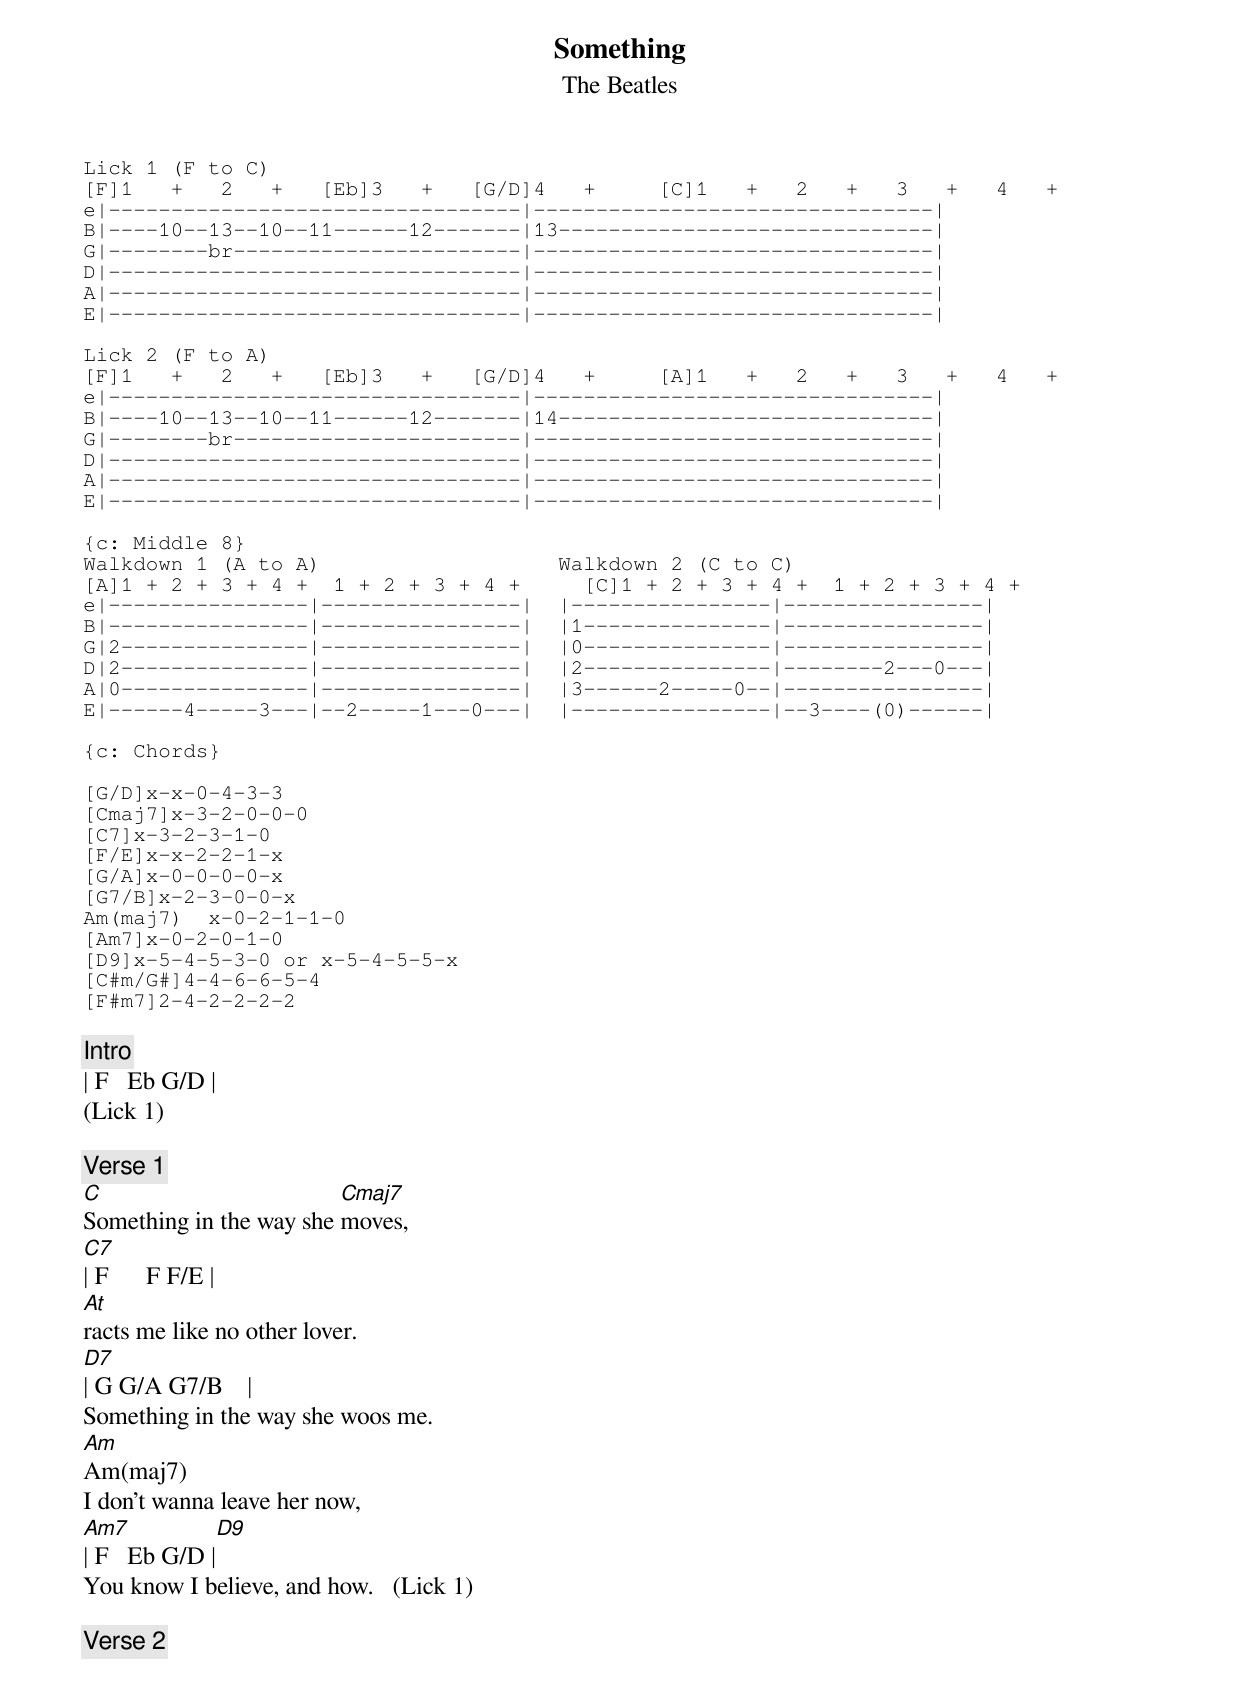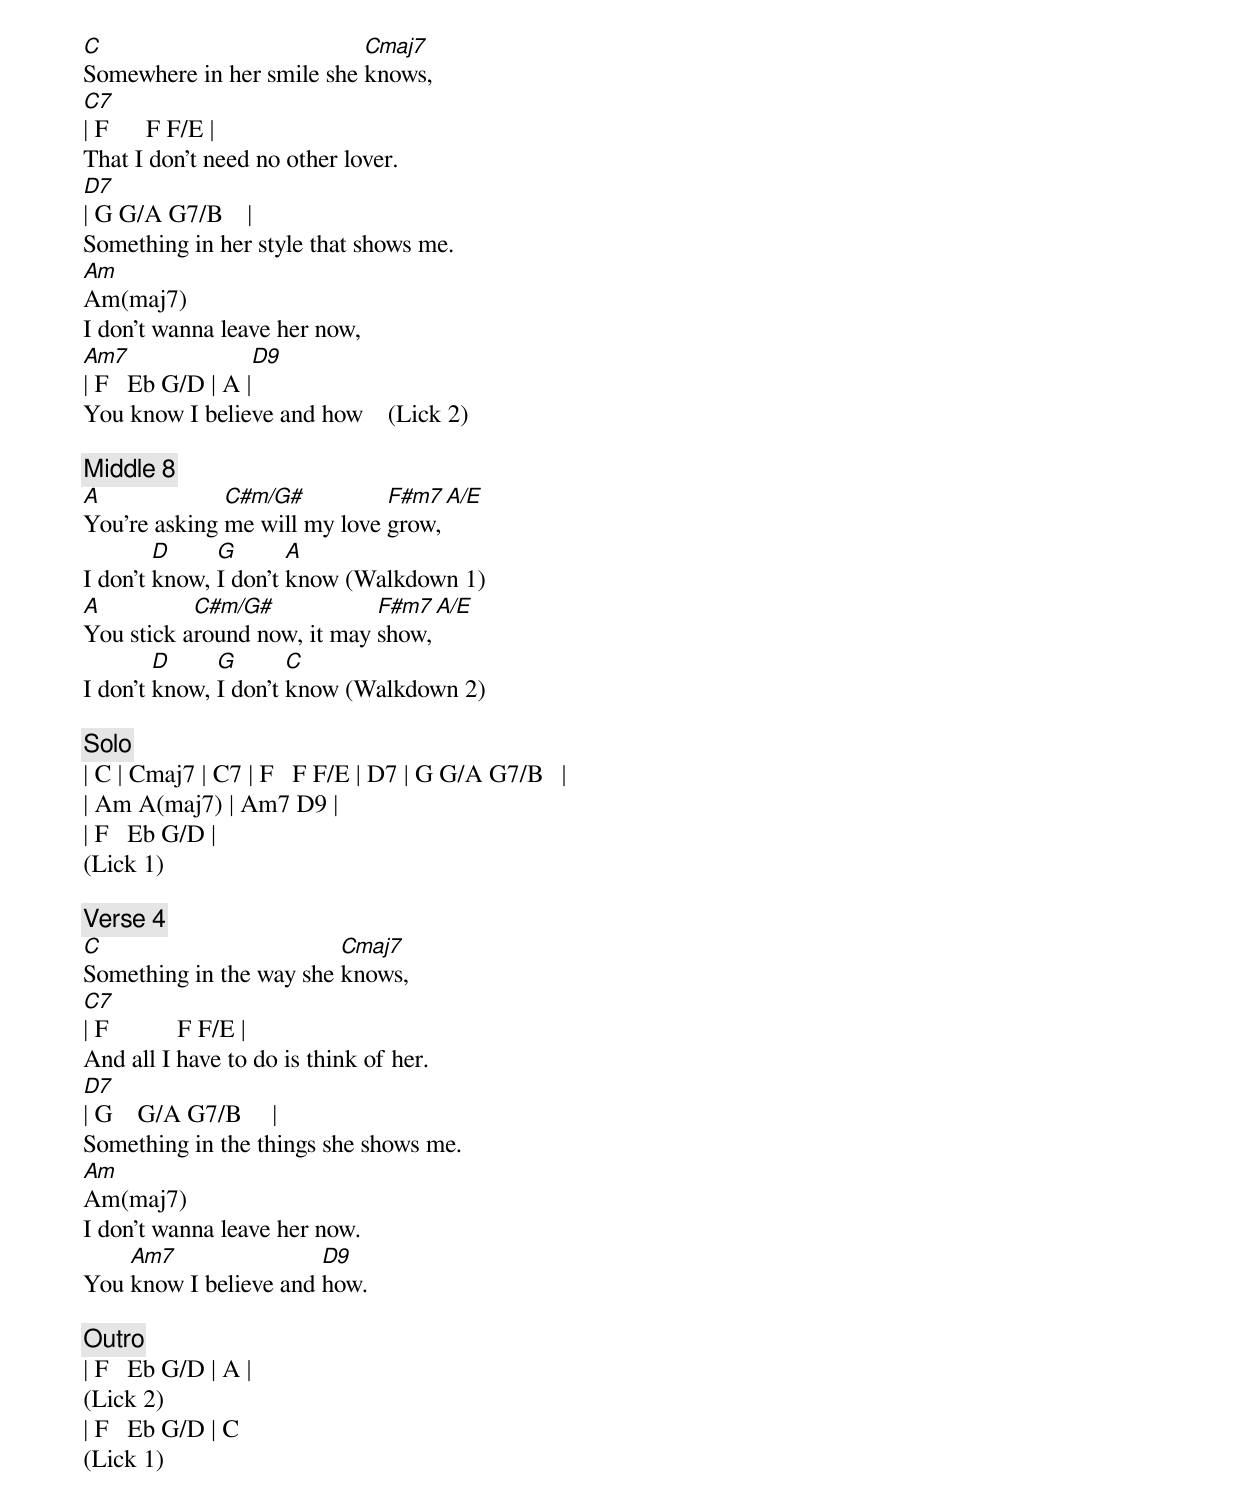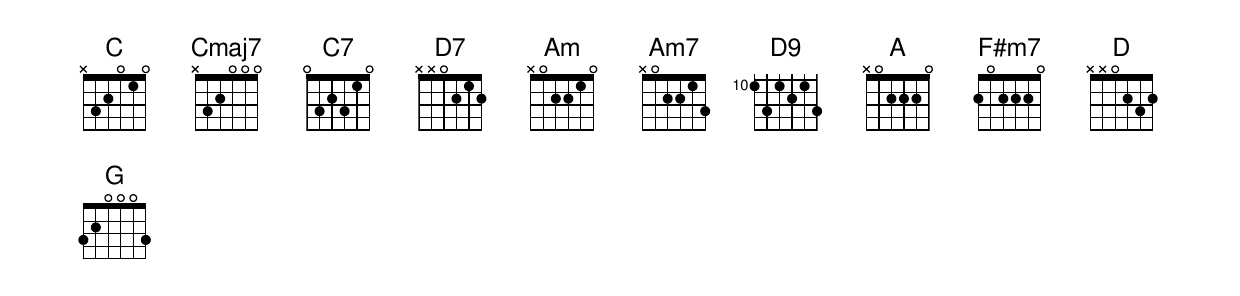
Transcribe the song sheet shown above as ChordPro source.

{t: Something}
{st: The Beatles}

{sot}
Lick 1 (F to C)
[F]1   +   2   +   [Eb]3   +   [G/D]4   +     [C]1   +   2   +   3   +   4   +
e|---------------------------------|--------------------------------|
B|----10--13--10--11------12-------|13------------------------------|
G|--------br-----------------------|--------------------------------|
D|---------------------------------|--------------------------------|
A|---------------------------------|--------------------------------|
E|---------------------------------|--------------------------------|

Lick 2 (F to A)
[F]1   +   2   +   [Eb]3   +   [G/D]4   +     [A]1   +   2   +   3   +   4   +
e|---------------------------------|--------------------------------|
B|----10--13--10--11------12-------|14------------------------------|
G|--------br-----------------------|--------------------------------|
D|---------------------------------|--------------------------------|
A|---------------------------------|--------------------------------|
E|---------------------------------|--------------------------------|

{c: Middle 8}
Walkdown 1 (A to A)                   Walkdown 2 (C to C)
[A]1 + 2 + 3 + 4 +  1 + 2 + 3 + 4 +     [C]1 + 2 + 3 + 4 +  1 + 2 + 3 + 4 +
e|----------------|----------------|  |----------------|----------------|
B|----------------|----------------|  |1---------------|----------------|
G|2---------------|----------------|  |0---------------|----------------|
D|2---------------|----------------|  |2---------------|--------2---0---|
A|0---------------|----------------|  |3------2-----0--|----------------|
E|------4-----3---|--2-----1---0---|  |----------------|--3----(0)------|

{c: Chords}

[G/D]x-x-0-4-3-3
[Cmaj7]x-3-2-0-0-0
[C7]x-3-2-3-1-0
[F/E]x-x-2-2-1-x
[G/A]x-0-0-0-0-x
[G7/B]x-2-3-0-0-x
Am(maj7)  x-0-2-1-1-0
[Am7]x-0-2-0-1-0
[D9]x-5-4-5-3-0 or x-5-4-5-5-x
[C#m/G#]4-4-6-6-5-4
[F#m7]2-4-2-2-2-2
{eot}

{c: Intro}
| F   Eb G/D |
(Lick 1)

{c: Verse 1}
[C]Something in the way she [Cmaj7]moves,
[C7]| F      F F/E |
[At]racts me like no other lover.
[D7]| G G/A G7/B    |
Something in the way she woos me.
[Am]Am(maj7)
I don't wanna leave her now,
[Am7]| F   Eb G/D |[D9]
You know I believe, and how.   (Lick 1)

{c: Verse 2}
[C]Somewhere in her smile she [Cmaj7]knows,
[C7]| F      F F/E |
That I don't need no other lover.
[D7]| G G/A G7/B    |
Something in her style that shows me.
[Am]Am(maj7)
I don't wanna leave her now,
[Am7]| F   Eb G/D | A |[D9]
You know I believe and how    (Lick 2)

{c: Middle 8}
[A]You're asking [C#m/G#]me will my love [F#m7]grow,[A/E]
I don't [D]know, [G]I don't [A]know (Walkdown 1)
[A]You stick a[C#m/G#]round now, it may [F#m7]show,[A/E]
I don't [D]know, [G]I don't [C]know (Walkdown 2)

{c: Solo}
| C | Cmaj7 | C7 | F   F F/E | D7 | G G/A G7/B   |
| Am A(maj7) | Am7 D9 |
| F   Eb G/D |
(Lick 1)

{c: Verse 4}
[C]Something in the way she [Cmaj7]knows,
[C7]| F           F F/E |
And all I have to do is think of her.
[D7]| G    G/A G7/B     |
Something in the things she shows me.
[Am]Am(maj7)
I don't wanna leave her now.
You [Am7]know I believe and [D9]how.

{c: Outro}
| F   Eb G/D | A |
(Lick 2)
| F   Eb G/D | C
(Lick 1)
